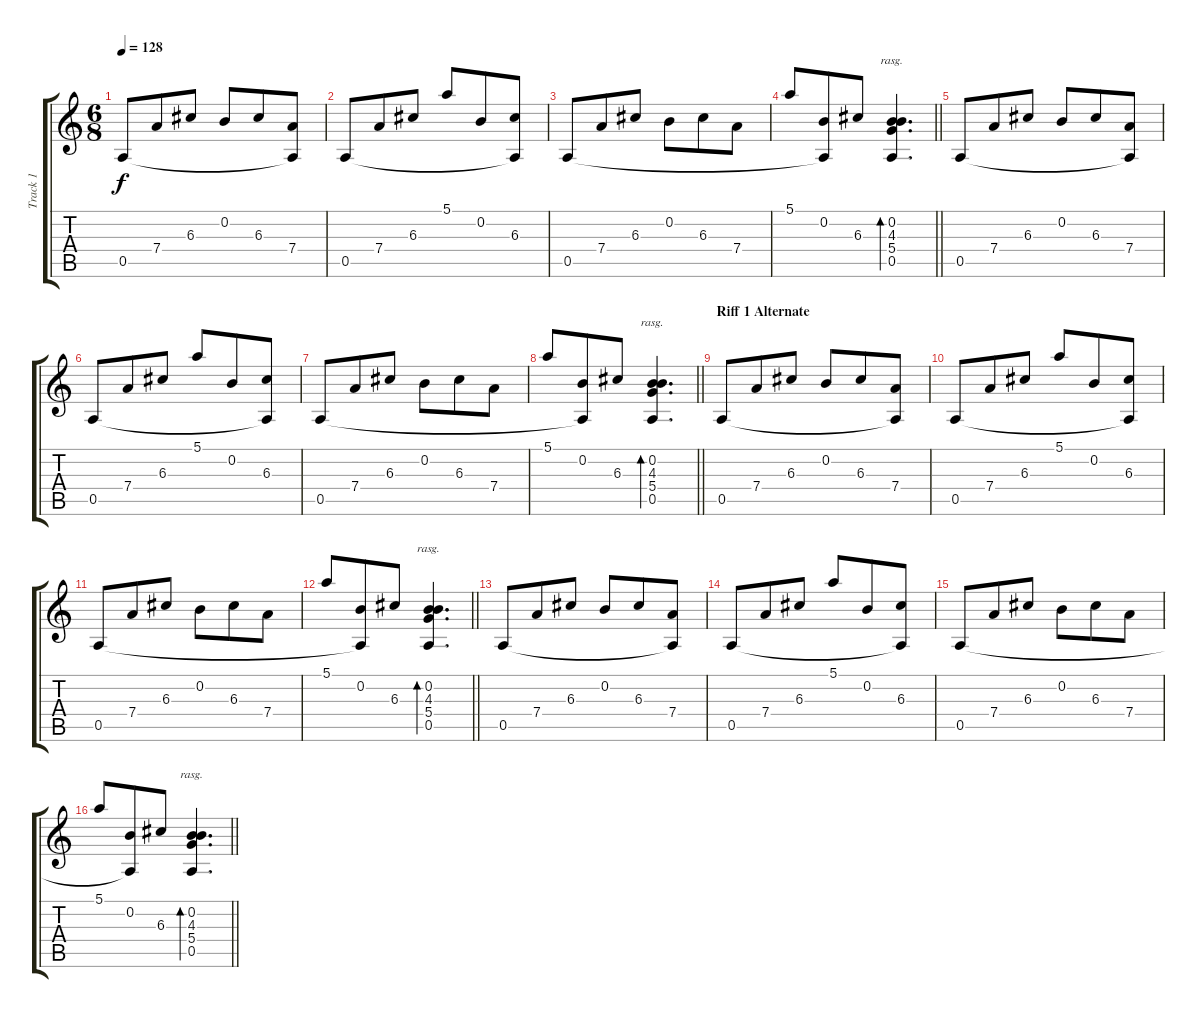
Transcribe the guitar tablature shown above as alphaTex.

\track ("Track 1" "Track 1") {instrument acousticguitarsteel}
\staff {score tabs}
\tuning (E4 B3 G3 D3 A2 E2) {hide}
\ts (6 8)
\tempo 128
\clef g2
\ks aminor
0.5.8{dy f} 7.4.8 6.3.8 0.2.8 6.3.8 (7.4 0.5{t}).8 |
0.5.8 7.4.8 6.3.8 5.1.8 0.2.8 (6.3 0.5{t}).8 |
0.5.8 7.4.8 6.3.8 0.2.8 6.3.8 7.4.8 |
\barLineRight lightlight
5.1.8 (0.2 0.5{t}).8 6.3.8 (0.2 4.3 5.4 0.5).4{d bd 60 rasg ii} |
0.5.8 7.4.8 6.3.8 0.2.8 6.3.8 (7.4 0.5{t}).8 |
0.5.8 7.4.8 6.3.8 5.1.8 0.2.8 (6.3 0.5{t}).8 |
0.5.8 7.4.8 6.3.8 0.2.8 6.3.8 7.4.8 |
\barLineRight lightlight
5.1.8 (0.2 0.5{t}).8 6.3.8 (0.2 4.3 5.4 0.5).4{d bd 60 rasg ii} |
\section ("" "Riff 1 Alternate")
0.5.8 7.4.8 6.3.8 0.2.8 6.3.8 (7.4 0.5{t}).8 |
0.5.8 7.4.8 6.3.8 5.1.8 0.2.8 (6.3 0.5{t}).8 |
0.5.8 7.4.8 6.3.8 0.2.8 6.3.8 7.4.8 |
\barLineRight lightlight
5.1.8 (0.2 0.5{t}).8 6.3.8 (0.2 4.3 5.4 0.5).4{d bd 60 rasg ii} |
0.5.8 7.4.8 6.3.8 0.2.8 6.3.8 (7.4 0.5{t}).8 |
0.5.8 7.4.8 6.3.8 5.1.8 0.2.8 (6.3 0.5{t}).8 |
0.5.8 7.4.8 6.3.8 0.2.8 6.3.8 7.4.8 |
\barLineRight lightlight
5.1.8 (0.2 0.5{t}).8 6.3.8 (0.2 4.3 5.4 0.5).4{d bd 60 rasg ii}
